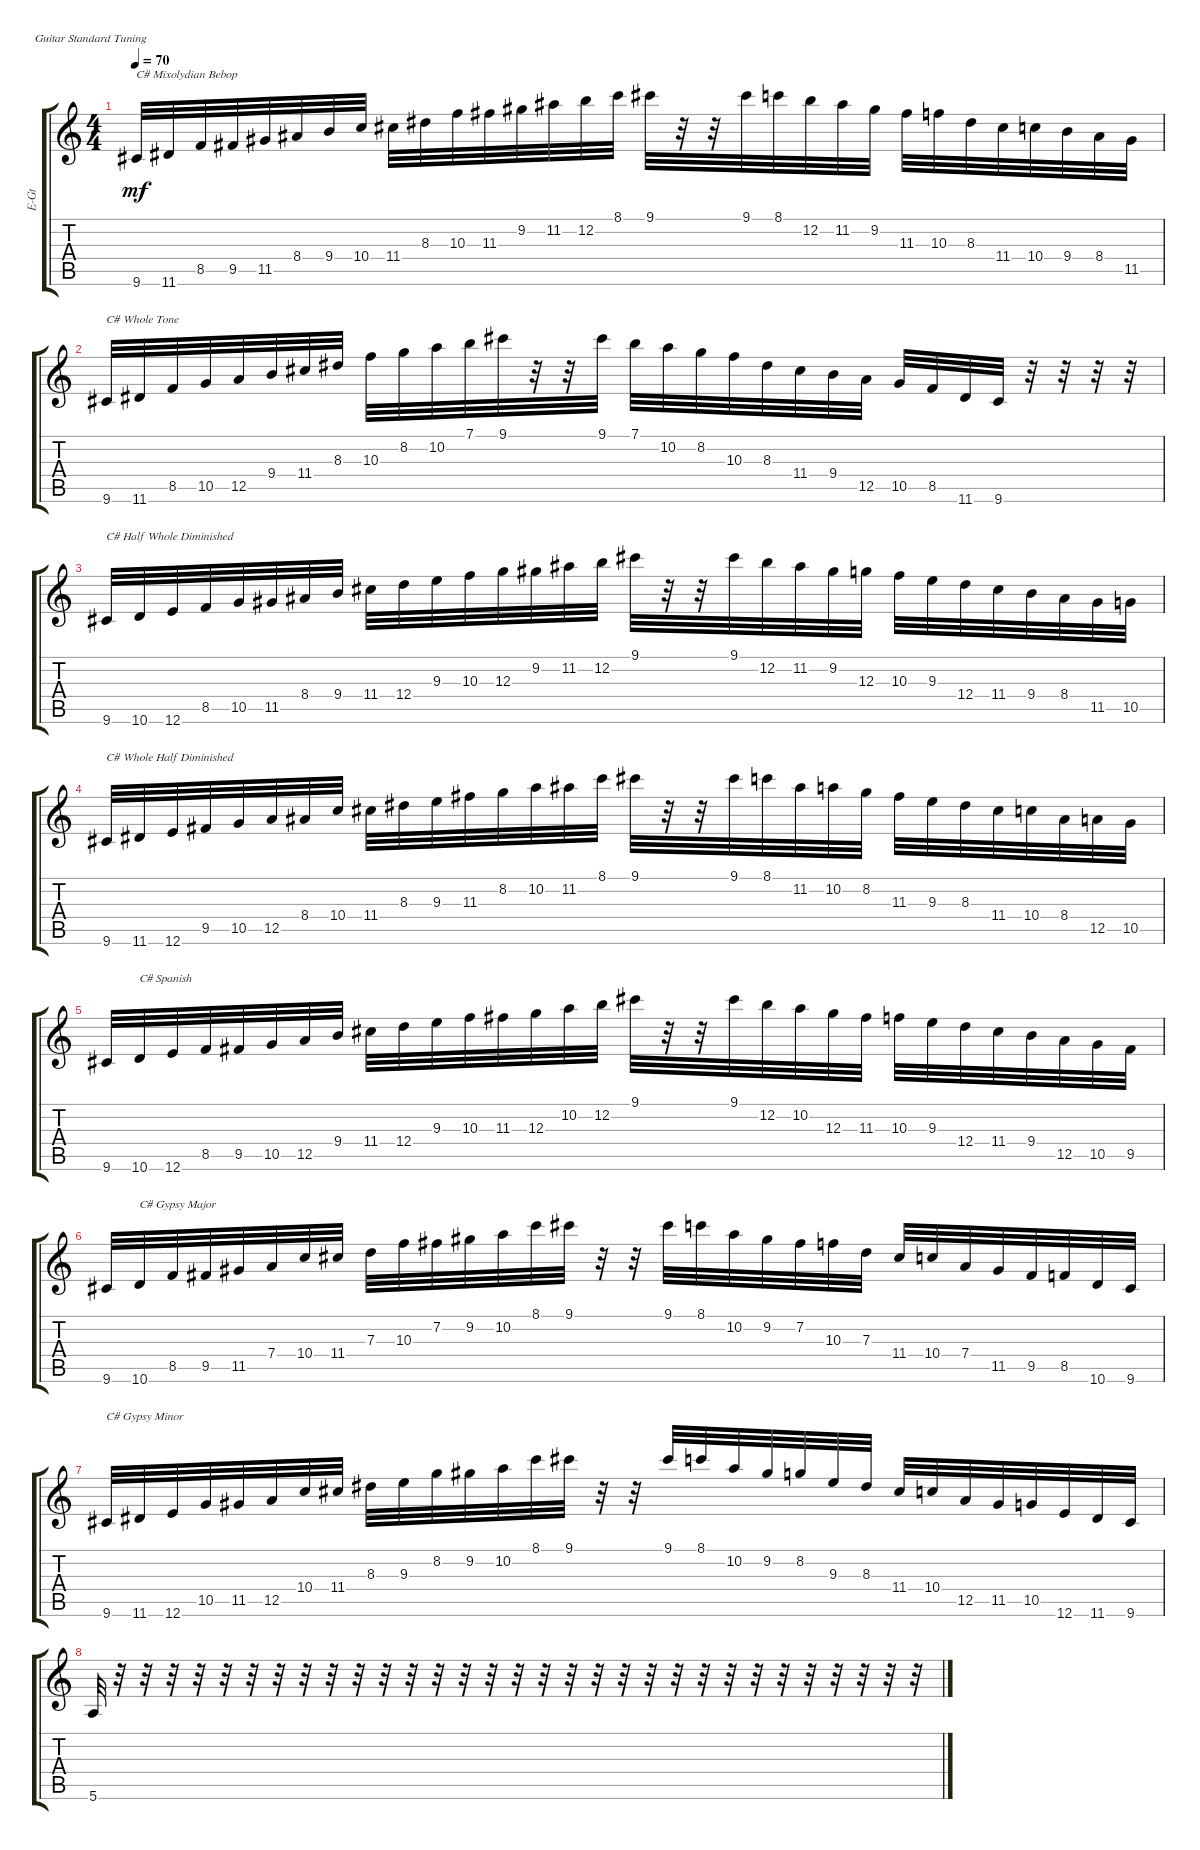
\defaultSystemsLayout 4
\bracketExtendMode groupsimilarinstruments
\otherSystemsTrackNameOrientation horizontal
\track ("Electric Guitar" "E-Gt") {instrument overdrivenguitar}
\staff {score tabs}
\tuning (E4 B3 G3 D3 A2 E2)
\ts (4 4)
\tempo 70
\clef g2
\ks c
9.6{acc #}.32{txt "C# Mixolydian Bebop" dy mf beam Up} 11.6{acc #}.32{beam Up} 8.5.32{beam Up} 9.5{acc #}.32{beam Up} 11.5{acc #}.32{beam Up} 8.4{acc #}.32{beam Up} 9.4.32{beam Up} 10.4.32{beam Up} 11.4{acc #}.32{beam Down} 8.3{acc #}.32{beam Down} 10.3.32{beam Down} 11.3{acc #}.32{beam Down} 9.2{acc #}.32{beam Down} 11.2{acc #}.32{beam Down} 12.2.32{beam Down} 8.1.32{beam Down} 9.1{acc #}.32{beam Down} r.32{beam Down} r.32{beam Down} 9.1{acc #}.32{beam Down} 8.1.32{beam Down} 12.2.32{beam Down} 11.2{acc #}.32{beam Down} 9.2{acc #}.32{beam Down} 11.3{acc #}.32{beam Down} 10.3.32{beam Down} 8.3{acc #}.32{beam Down} 11.4{acc #}.32{beam Down} 10.4.32{beam Down} 9.4.32{beam Down} 8.4{acc #}.32{beam Down} 11.5{acc #}.32{beam Down} |
9.6{acc #}.32{txt "C# Whole Tone" beam Up} 11.6{acc #}.32{beam Up} 8.5.32{beam Up} 10.5.32{beam Up} 12.5.32{beam Up} 9.4.32{beam Up} 11.4{acc #}.32{beam Up} 8.3{acc #}.32{beam Up} 10.3.32{beam Down} 8.2.32{beam Down} 10.2.32{beam Down} 7.1.32{beam Down} 9.1{acc #}.32{beam Down} r.32{beam Down} r.32{beam Down} 9.1{acc #}.32{beam Down} 7.1.32{beam Down} 10.2.32{beam Down} 8.2.32{beam Down} 10.3.32{beam Down} 8.3{acc #}.32{beam Down} 11.4{acc #}.32{beam Down} 9.4.32{beam Down} 12.5.32{beam Down} 10.5.32{beam Up} 8.5.32{beam Up} 11.6{acc #}.32{beam Up} 9.6{acc #}.32{beam Up} r.32{beam Down} r.32{beam Down} r.32{beam Down} r.32{beam Down} |
9.6{acc #}.32{txt "C# Half Whole Diminished" beam Up} 10.6.32{beam Up} 12.6.32{beam Up} 8.5.32{beam Up} 10.5.32{beam Up} 11.5{acc #}.32{beam Up} 8.4{acc #}.32{beam Up} 9.4.32{beam Up} 11.4{acc #}.32{beam Down} 12.4.32{beam Down} 9.3.32{beam Down} 10.3.32{beam Down} 12.3.32{beam Down} 9.2{acc #}.32{beam Down} 11.2{acc #}.32{beam Down} 12.2.32{beam Down} 9.1{acc #}.32{beam Down} r.32{beam Down} r.32{beam Down} 9.1{acc #}.32{beam Down} 12.2.32{beam Down} 11.2{acc #}.32{beam Down} 9.2{acc #}.32{beam Down} 12.3.32{beam Down} 10.3.32{beam Down} 9.3.32{beam Down} 12.4.32{beam Down} 11.4{acc #}.32{beam Down} 9.4.32{beam Down} 8.4{acc #}.32{beam Down} 11.5{acc #}.32{beam Down} 10.5.32{beam Down} |
9.6{acc #}.32{txt "C# Whole Half Diminished" beam Up} 11.6{acc #}.32{beam Up} 12.6.32{beam Up} 9.5{acc #}.32{beam Up} 10.5.32{beam Up} 12.5.32{beam Up} 8.4{acc #}.32{beam Up} 10.4.32{beam Up} 11.4{acc #}.32{beam Down} 8.3{acc #}.32{beam Down} 9.3.32{beam Down} 11.3{acc #}.32{beam Down} 8.2.32{beam Down} 10.2.32{beam Down} 11.2{acc #}.32{beam Down} 8.1.32{beam Down} 9.1{acc #}.32{beam Down} r.32{beam Down} r.32{beam Down} 9.1{acc #}.32{beam Down} 8.1.32{beam Down} 11.2{acc #}.32{beam Down} 10.2.32{beam Down} 8.2.32{beam Down} 11.3{acc #}.32{beam Down} 9.3.32{beam Down} 8.3{acc #}.32{beam Down} 11.4{acc #}.32{beam Down} 10.4.32{beam Down} 8.4{acc #}.32{beam Down} 12.5.32{beam Down} 10.5.32{beam Down} |
9.6{acc #}.32{beam Up} 10.6.32{txt "C# Spanish" beam Up} 12.6.32{beam Up} 8.5.32{beam Up} 9.5{acc #}.32{beam Up} 10.5.32{beam Up} 12.5.32{beam Up} 9.4.32{beam Up} 11.4{acc #}.32{beam Down} 12.4.32{beam Down} 9.3.32{beam Down} 10.3.32{beam Down} 11.3{acc #}.32{beam Down} 12.3.32{beam Down} 10.2.32{beam Down} 12.2.32{beam Down} 9.1{acc #}.32{beam Down} r.32{beam Down} r.32{beam Down} 9.1{acc #}.32{beam Down} 12.2.32{beam Down} 10.2.32{beam Down} 12.3.32{beam Down} 11.3{acc #}.32{beam Down} 10.3.32{beam Down} 9.3.32{beam Down} 12.4.32{beam Down} 11.4{acc #}.32{beam Down} 9.4.32{beam Down} 12.5.32{beam Down} 10.5.32{beam Down} 9.5{acc #}.32{beam Down} |
9.6{acc #}.32{beam Up} 10.6.32{txt "C# Gypsy Major" beam Up} 8.5.32{beam Up} 9.5{acc #}.32{beam Up} 11.5{acc #}.32{beam Up} 7.4.32{beam Up} 10.4.32{beam Up} 11.4{acc #}.32{beam Up} 7.3.32{beam Down} 10.3.32{beam Down} 7.2{acc #}.32{beam Down} 9.2{acc #}.32{beam Down} 10.2.32{beam Down} 8.1.32{beam Down} 9.1{acc #}.32{beam Down} r.32{beam Down} r.32{beam Down} 9.1{acc #}.32{beam Down} 8.1.32{beam Down} 10.2.32{beam Down} 9.2{acc #}.32{beam Down} 7.2{acc #}.32{beam Down} 10.3.32{beam Down} 7.3.32{beam Down} 11.4{acc #}.32{beam Up} 10.4.32{beam Up} 7.4.32{beam Up} 11.5{acc #}.32{beam Up} 9.5{acc #}.32{beam Up} 8.5.32{beam Up} 10.6.32{beam Up} 9.6{acc #}.32{beam Up} |
9.6{acc #}.32{txt "C# Gypsy Minor" beam Up} 11.6{acc #}.32{beam Up} 12.6.32{beam Up} 10.5.32{beam Up} 11.5{acc #}.32{beam Up} 12.5.32{beam Up} 10.4.32{beam Up} 11.4{acc #}.32{beam Up} 8.3{acc #}.32{beam Down} 9.3.32{beam Down} 8.2.32{beam Down} 9.2{acc #}.32{beam Down} 10.2.32{beam Down} 8.1.32{beam Down} 9.1{acc #}.32{beam Down} r.32{beam Up} r.32{beam Up} 9.1{acc #}.32{beam Down} 8.1.32{beam Down} 10.2.32{beam Down} 9.2{acc #}.32{beam Down} 8.2.32{beam Down} 9.3.32{beam Down} 8.3{acc #}.32{beam Down} 11.4{acc #}.32{beam Up} 10.4.32{beam Up} 12.5.32{beam Up} 11.5{acc #}.32{beam Up} 10.5.32{beam Up} 12.6.32{beam Up} 11.6{acc #}.32{beam Up} 9.6{acc #}.32{beam Up} |
5.6.32{beam Up} r.32{beam Up} r.32{beam Up} r.32{beam Up} r.32{beam Up} r.32{beam Up} r.32{beam Up} r.32{beam Up} r.32{beam Up} r.32{beam Up} r.32{beam Up} r.32{beam Up} r.32{beam Up} r.32{beam Up} r.32{beam Up} r.32{beam Up} r.32{beam Up} r.32{beam Up} r.32{beam Up} r.32{beam Up} r.32{beam Up} r.32{beam Up} r.32{beam Up} r.32{beam Up} r.32{beam Up} r.32{beam Up} r.32{beam Up} r.32{beam Up} r.32{beam Up} r.32{beam Up} r.32{beam Up} r.32{beam Up}
